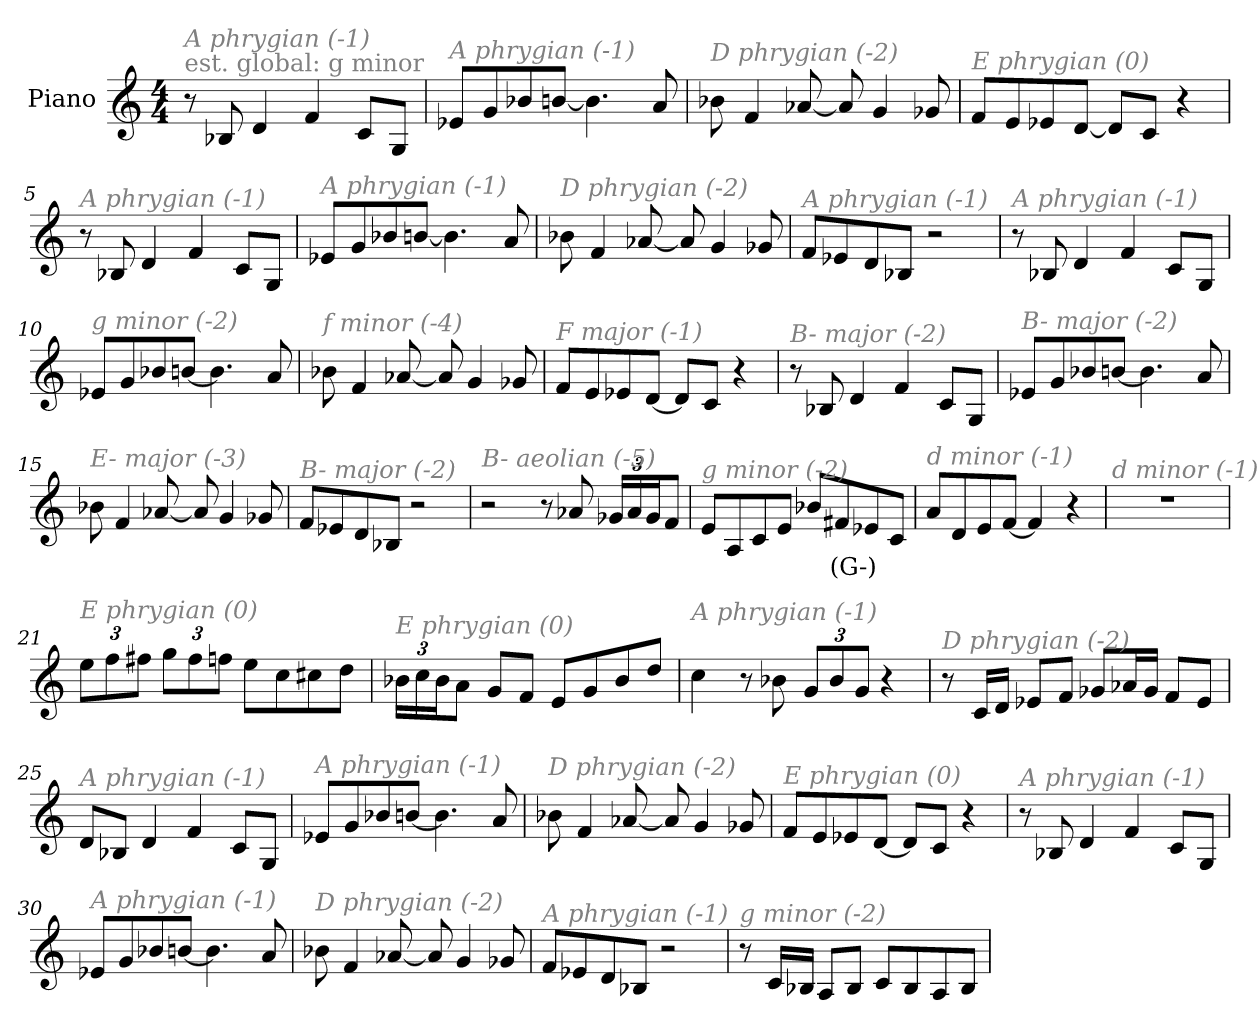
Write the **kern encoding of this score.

**kern	**text
*part1	*part1
*staff1	*staff1
*I"Piano	*
*I'Pno	*
*clefG2	*
*k[]	*
*M4/4	*
*MM176	*
=1	=1
!LO:TX:a:color=#808080:t=est. global&colon; g minor	!
!LO:TX:i:color=#808080:t=A phrygian (-1)	!
8r	.
8B-X/	.
4d/	.
4f/	.
8c/L	.
8G/J	.
=2	=2
!LO:TX:i:color=#808080:t=A phrygian (-1)	!
8e-X/L	.
8g/	.
8b-X/	.
[8bn/J	.
4.b\]	.
8a/	.
=3	=3
!LO:TX:i:color=#808080:t=D phrygian (-2)	!
8b-X\	.
4f/	.
[8a-X/	.
8a-/]	.
4g/	.
8g-X/	.
=4	=4
!LO:TX:i:color=#808080:t=E phrygian (0)	!
8f/L	.
8e/	.
8e-X/	.
[8d/J	.
8d/L]	.
8c/J	.
4r	.
!!LO:LB:g=z
=5	=5
!LO:TX:i:color=#808080:t=A phrygian (-1)	!
8r	.
8B-X/	.
4d/	.
4f/	.
8c/L	.
8G/J	.
=6	=6
!LO:TX:i:color=#808080:t=A phrygian (-1)	!
8e-X/L	.
8g/	.
8b-X/	.
[8bn/J	.
4.b\]	.
8a/	.
=7	=7
!LO:TX:i:color=#808080:t=D phrygian (-2)	!
8b-X\	.
4f/	.
[8a-X/	.
8a-/]	.
4g/	.
8g-X/	.
=8	=8
!LO:TX:i:color=#808080:t=A phrygian (-1)	!
8f/L	.
8e-X/	.
8d/	.
8B-X/J	.
2r	.
=9	=9
!LO:TX:i:color=#808080:t=A phrygian (-1)	!
8r	.
8B-X/	.
4d/	.
4f/	.
8c/L	.
8G/J	.
!!LO:LB:g=z
=10	=10
!LO:TX:i:color=#808080:t=g minor (-2)	!
8e-X/L	.
8g/	.
8b-X/	.
[8bn/J	.
4.b\]	.
8a/	.
=11	=11
!LO:TX:i:color=#808080:t=f minor (-4)	!
8b-X\	.
4f/	.
[8a-X/	.
8a-/]	.
4g/	.
8g-X/	.
=12	=12
!LO:TX:i:color=#808080:t=F major (-1)	!
8f/L	.
8e/	.
8e-X/	.
[8d/J	.
8d/L]	.
8c/J	.
4r	.
=13	=13
!LO:TX:i:color=#808080:t=B- major (-2)	!
8r	.
8B-X/	.
4d/	.
4f/	.
8c/L	.
8G/J	.
=14	=14
!LO:TX:i:color=#808080:t=B- major (-2)	!
8e-X/L	.
8g/	.
8b-X/	.
[8bn/J	.
4.b\]	.
8a/	.
!!LO:LB:g=z
=15	=15
!LO:TX:i:color=#808080:t=E- major (-3)	!
8b-X\	.
4f/	.
[8a-X/	.
8a-/]	.
4g/	.
8g-X/	.
=16	=16
!LO:TX:i:color=#808080:t=B- major (-2)	!
8f/L	.
8e-X/	.
8d/	.
8B-X/J	.
2r	.
=17	=17
!LO:TX:i:color=#808080:t=B- aeolian (-5)	!
2r	.
8r	.
8a-X/	.
*Xbrackettup	*
24g-X/LL	.
24a-/	.
24g-/J	.
8f/J	.
=18	=18
!LO:TX:i:color=#808080:t=g minor (-2)	!
8e/L	.
8A/	.
8c/	.
8e/J	.
8b-X/L	.
8f#Xi/	(G-)
8e-X/	.
8c/J	.
=19	=19
!LO:TX:i:color=#808080:t=d minor (-1)	!
8a/L	.
8d/	.
8e/	.
[8f/J	.
4f/]	.
4r	.
!!LO:LB:g=z
=20	=20
!LO:TX:i:color=#808080:t=d minor (-1)	!
1r	.
=21	=21
!LO:TX:i:color=#808080:t=E phrygian (0)	!
12ee\L	.
12ff\	.
12ff#X\J	.
12gg\L	.
12ff#\	.
12ffn\J	.
8ee\L	.
8cc\	.
8cc#X\	.
8dd\J	.
=22	=22
!LO:TX:i:color=#808080:t=E phrygian (0)	!
24b-X\LL	.
24cc\	.
24b-\J	.
8a\J	.
8g/L	.
8f/J	.
8e/L	.
8g/	.
8b-/	.
8dd/J	.
=23	=23
!LO:TX:i:color=#808080:t=A phrygian (-1)	!
4cc\	.
8r	.
8b-X\	.
12g/L	.
12b-/	.
12g/J	.
4r	.
!!LO:LB:g=z
=24	=24
!LO:TX:i:color=#808080:t=D phrygian (-2)	!
8r	.
16c/LL	.
16d/JJ	.
8e-X/L	.
8f/J	.
8g-X/L	.
16a-X/L	.
16g-/JJ	.
8f/L	.
8e-/J	.
=25	=25
!LO:TX:i:color=#808080:t=A phrygian (-1)	!
8d/L	.
8B-X/J	.
4d/	.
4f/	.
8c/L	.
8G/J	.
=26	=26
!LO:TX:i:color=#808080:t=A phrygian (-1)	!
8e-X/L	.
8g/	.
8b-X/	.
[8bn/J	.
4.b\]	.
8a/	.
=27	=27
!LO:TX:i:color=#808080:t=D phrygian (-2)	!
8b-X\	.
4f/	.
[8a-X/	.
8a-/]	.
4g/	.
8g-X/	.
!!LO:LB:g=z
=28	=28
!LO:TX:i:color=#808080:t=E phrygian (0)	!
8f/L	.
8e/	.
8e-X/	.
[8d/J	.
8d/L]	.
8c/J	.
4r	.
=29	=29
!LO:TX:i:color=#808080:t=A phrygian (-1)	!
8r	.
8B-X/	.
4d/	.
4f/	.
8c/L	.
8G/J	.
=30	=30
!LO:TX:i:color=#808080:t=A phrygian (-1)	!
8e-X/L	.
8g/	.
8b-X/	.
[8bn/J	.
4.b\]	.
8a/	.
=31	=31
!LO:TX:i:color=#808080:t=D phrygian (-2)	!
8b-X\	.
4f/	.
[8a-X/	.
8a-/]	.
4g/	.
8g-X/	.
=32	=32
!LO:TX:i:color=#808080:t=A phrygian (-1)	!
8f/L	.
8e-X/	.
8d/	.
8B-X/J	.
2r	.
!!LO:LB:g=z
=33	=33
!LO:TX:i:color=#808080:t=g minor (-2)	!
8r	.
16c/LL	.
16B-X/JJ	.
8A/L	.
8B-/J	.
8c/L	.
8B-/	.
8A/	.
8B-/J	.
=	=
*-	*-
